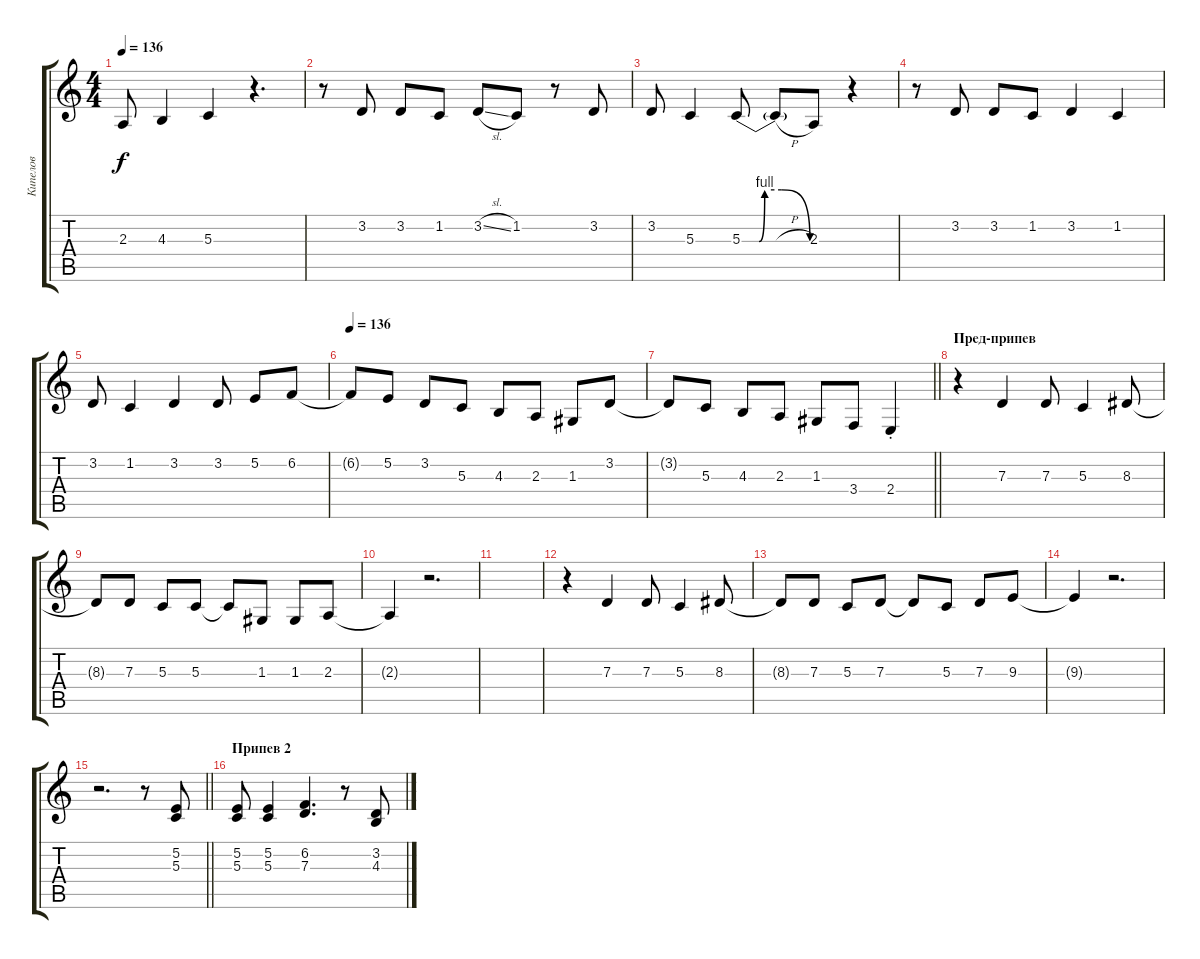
\track ("Кипелов" "Кипелов") {instrument sopranosax}
\staff {score tabs}
\tuning (E4 B3 G3 D3 A2 E2) {hide}
\ts (4 4)
\tempo 136
\clef g2
\ks c
2.3.8{dy f} 4.3.4 5.3.4 r.4{d} |
r.8 3.2.8 3.2.8 1.2.8 3.2{sl}.8 1.2.8 r.8 3.2.8 |
3.2.8 5.3.4 5.3{be (custom 0 0 15 0 20 4 35 4 60 0)}.8 5.3{h t}.8 2.3.8 r.4 |
r.8 3.2.8 3.2.8 1.2.8 3.2.4 1.2.4 |
3.2.8 1.2.4 3.2.4 3.2.8 5.2.8 6.2.8 |
\tempo 136
6.2{t}.8 5.2.8 3.2.8 5.3.8 4.3.8 2.3.8 1.3.8 3.2.8 |
\barLineRight lightlight
3.2{t}.8 5.3.8 4.3.8 2.3.8 1.3.8 3.4.8 2.4{st}.4 |
\section ("" "Пред-припев")
r.4 7.3.4 7.3.8 5.3.4 8.3.8 |
8.3{t}.8 7.3.8 5.3.8 5.3.8 5.3{t}.8 1.3.8 1.3.8 2.3.8 |
2.3{t}.4 r.2{d} |
|
r.4 7.3.4 7.3.8 5.3.4 8.3.8 |
8.3{t}.8 7.3.8 5.3.8 7.3.8 7.3{t}.8 5.3.8 7.3.8 9.3.8 |
9.3{t}.4 r.2{d} |
\barLineRight lightlight
r.2{d} r.8 (5.2 5.3).8 |
\section ("" "Припев 2")
(5.2 5.3).8 (5.2 5.3).4 (6.2 7.3).4{d} r.8 (3.2 4.3).8
